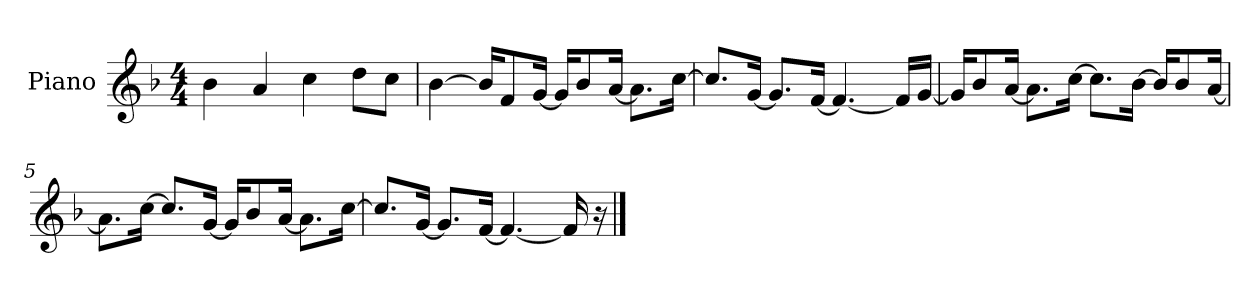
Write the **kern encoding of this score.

**kern
*part1
*staff1
*I"Piano
*I'P-no
*clefG2
*k[b-]
*M4/4
*MM90
=1
4b-\
4a/
4cc\
8dd\L
8cc\J
=2
[4b-\
16b-/KL]
8f/
[16g/Jk
16g/KL]
8b-/
[16a/Jk
8.a\L]
[16cc\Jk
=3
8.cc/L]
[16g/Jk
8.g/L]
[16f/Jk
4.f/_
16f/LL]
[16g/JJ
=4
16g/KL]
8b-/
[16a/Jk
8.a\L]
[16cc\Jk
8.cc\L]
[16b-\Jk
16b-/KL]
8b-/
[16a/Jk
!!LO:LB:g=z
=5
8.a\L]
[16cc\Jk
8.cc/L]
[16g/Jk
16g/KL]
8b-/
[16a/Jk
8.a\L]
[16cc\Jk
=6
8.cc/L]
[16g/Jk
8.g/L]
[16f/Jk
4.f/_
16f/]
16r
==
*-
